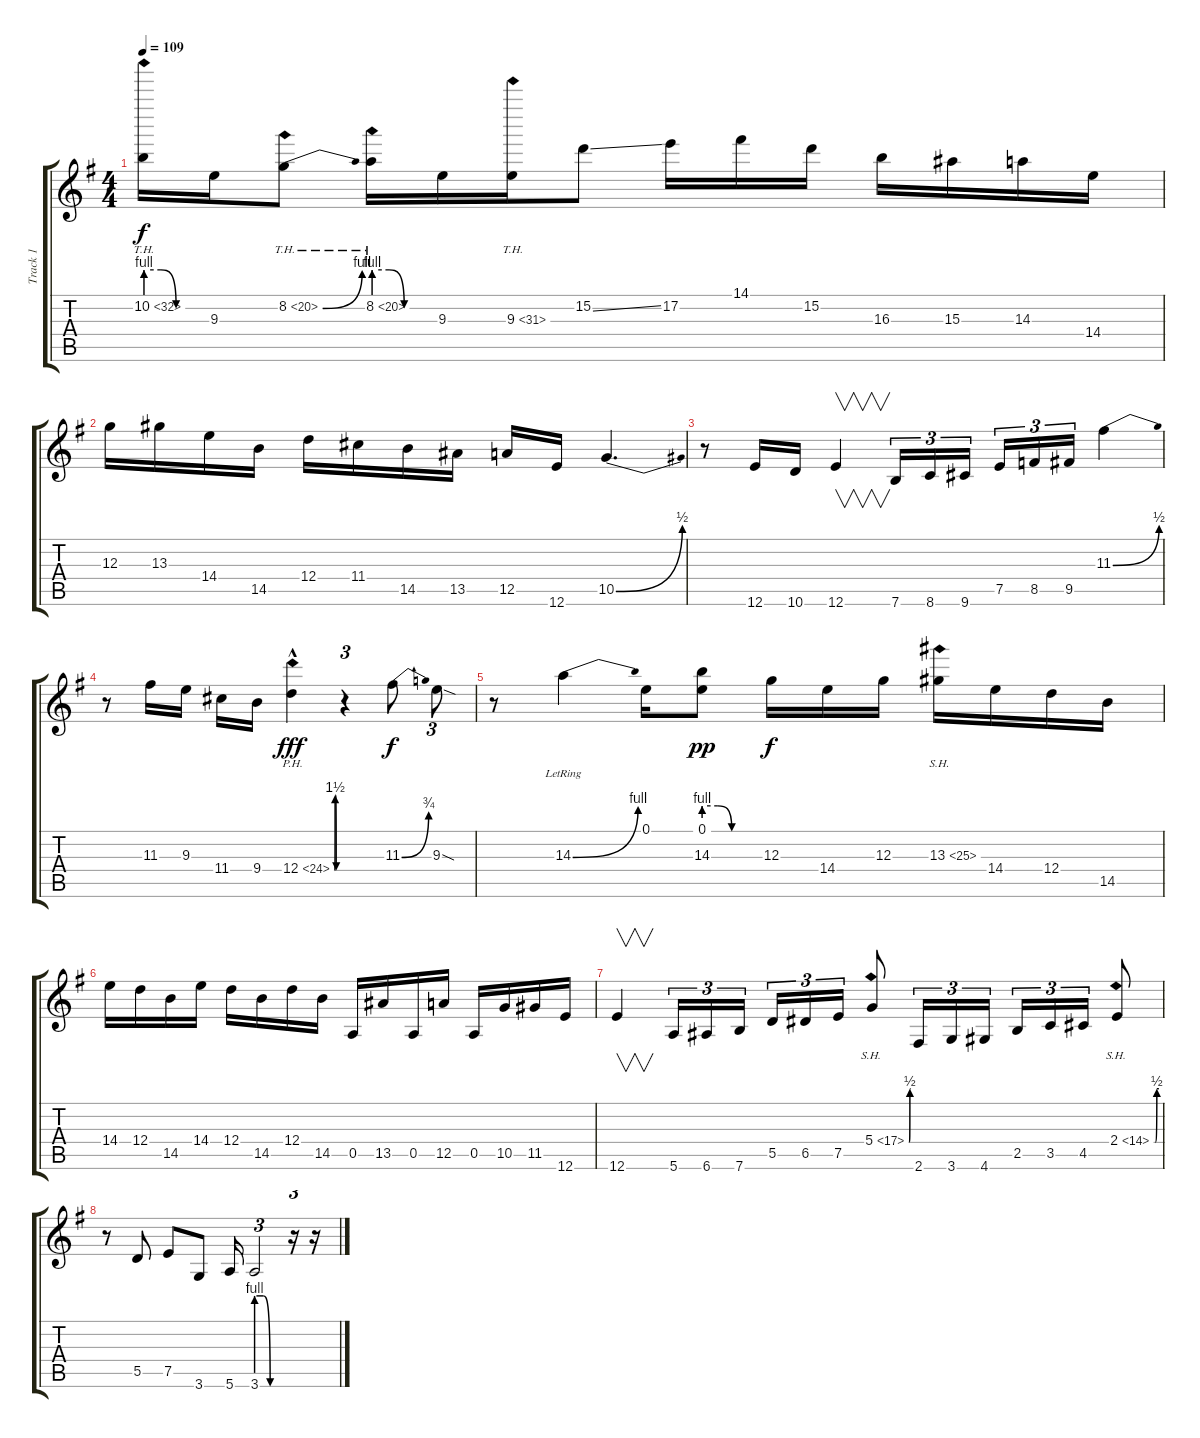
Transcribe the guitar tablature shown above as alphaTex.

\track ("Track 1" "Track 1") {instrument distortionguitar}
\staff {score tabs}
\tuning (E4 B3 G3 D3 A2 E2) {hide}
\ts (4 4)
\tempo 109
\clef g2
\ks eminor
10.2{be (custom 0 4 15 4 30 0 60 0) th 22}.16{dy f} 9.3.16 8.2{be (bend 0 0 60 4) th 12}.8 8.2{be (custom 0 4 15 4 30 0 60 0) th 12}.16 9.3.16 9.3{th 22}.16 15.2{ss}.8 17.2.16 14.1.16 15.2.16 16.3.16 15.3.16 14.3.16 14.4.16 |
12.3.16 13.3.16 14.4.16 14.5.16 12.4.16 11.4.16 14.5.16 13.5.16 12.5.16 12.6.16 10.5{be (bend 0 0 60 2)}.4{d} |
r.8 12.6.16 10.6.16 12.6.4{v} 7.6.16{tu (3 2)} 8.6.16{tu (3 2)} 9.6.16{tu (3 2) beam splitsecondary} 7.5.16{tu (3 2)} 8.5.16{tu (3 2)} 9.5.16{tu (3 2)} 11.3{be (bend 0 0 60 2)}.4 |
r.8 11.3.16 9.3.16 11.4.16 9.4.16 12.4{be (custom 0 0 10 0 20 6 35 6 60 0) ph 12 hac}.4{dy fff} r.4{tu (3 2)} 11.3{be (bend 0 0 60 3)}.8{dy f} 9.3{sod}.8{tu (3 2)} |
r.8 14.3{be (bend 0 0 60 4) lr}.4 0.1.16 (0.1 14.3{be (custom 0 4 15 4 30 0 60 0)}).8{dy pp} 12.3.16{dy f} 14.4.16 12.3.16 13.3{sh 12}.16 14.4.16 12.4.16 14.5.16 |
14.4.16 12.4.16 14.5.16 14.4.16 12.4.16 14.5.16 12.4.16 14.5.16 0.5.16 13.5.16 0.5.16 12.5.16 0.5.16 10.5.16 11.5.16 12.6.16 |
12.6.4{v} 5.6.16{tu (3 2)} 6.6.16{tu (3 2)} 7.6.16{tu (3 2) beam splitsecondary} 5.5.16{tu (3 2)} 6.5.16{tu (3 2)} 7.5.16{tu (3 2)} 5.4{be (custom 0 0 15 0 31 2 60 2) sh 12}.8 2.6.16{tu (3 2)} 3.6.16{tu (3 2)} 4.6.16{tu (3 2)} 2.5.16{tu (3 2)} 3.5.16{tu (3 2)} 4.5.16{tu (3 2)} 2.4{be (custom 0 0 16 0 34 2 60 2) sh 12}.8 |
r.8 5.5.8 7.5.8 3.6.8 5.6.16 3.6{be (custom 0 4 15 4 30 0 60 0)}.2{tu (3 2)} r.16{tu (3 2)} r.16
